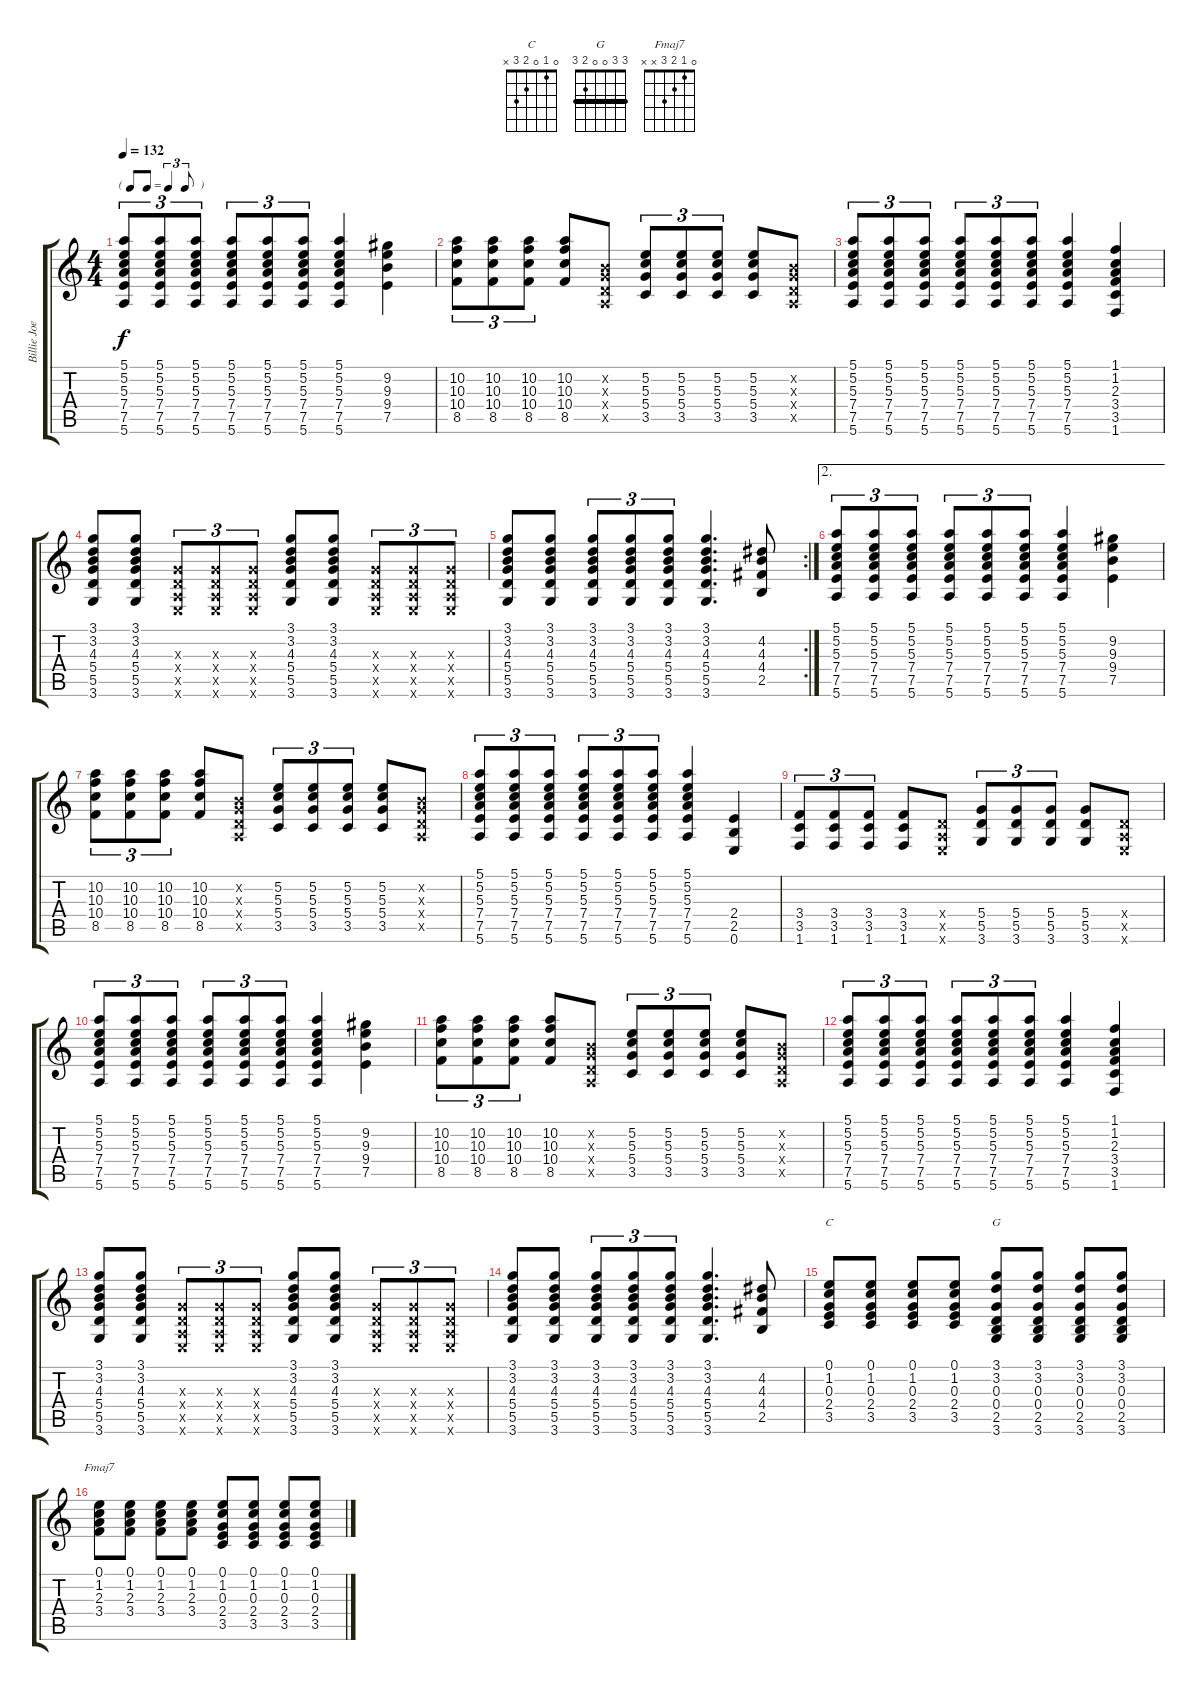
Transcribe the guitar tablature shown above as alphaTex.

\track ("Billie Joe(Guitar)" "Billie Joe") {instrument overdrivenguitar}
\staff {score tabs}
\tuning (E4 B3 G3 D3 A2 E2) {hide}
\chord ("C" 0 1 0 2 3 x)
\chord ("G" 3 3 0 0 2 3) {barre 3}
\chord ("Fmaj7" 0 1 2 3 x x)
\ts (4 4)
\tf triplet8th
\tempo 132
\clef g2
\ks c
(5.1 5.2 5.3 7.4 7.5 5.6).8{tu (3 2) dy f} (5.1 5.2 5.3 7.4 7.5 5.6).8{tu (3 2)} (5.1 5.2 5.3 7.4 7.5 5.6).8{tu (3 2)} (5.1 5.2 5.3 7.4 7.5 5.6).8{tu (3 2)} (5.1 5.2 5.3 7.4 7.5 5.6).8{tu (3 2)} (5.1 5.2 5.3 7.4 7.5 5.6).8{tu (3 2)} (5.1 5.2 5.3 7.4 7.5 5.6).4 (9.2 9.3 9.4 7.5).4 |
(10.2 10.3 10.4 8.5).8{tu (3 2)} (10.2 10.3 10.4 8.5).8{tu (3 2)} (10.2 10.3 10.4 8.5).8{tu (3 2)} (10.2 10.3 10.4 8.5).8 (0.2{x} 0.3{x} 0.4{x} 0.5{x}).8 (5.2 5.3 5.4 3.5).8{tu (3 2)} (5.2 5.3 5.4 3.5).8{tu (3 2)} (5.2 5.3 5.4 3.5).8{tu (3 2)} (5.2 5.3 5.4 3.5).8 (0.2{x} 0.3{x} 0.4{x} 0.5{x}).8 |
(5.1 5.2 5.3 7.4 7.5 5.6).8{tu (3 2)} (5.1 5.2 5.3 7.4 7.5 5.6).8{tu (3 2)} (5.1 5.2 5.3 7.4 7.5 5.6).8{tu (3 2)} (5.1 5.2 5.3 7.4 7.5 5.6).8{tu (3 2)} (5.1 5.2 5.3 7.4 7.5 5.6).8{tu (3 2)} (5.1 5.2 5.3 7.4 7.5 5.6).8{tu (3 2)} (5.1 5.2 5.3 7.4 7.5 5.6).4 (1.1 1.2 2.3 3.4 3.5 1.6).4 |
(3.1 3.2 4.3 5.4 5.5 3.6).8 (3.1 3.2 4.3 5.4 5.5 3.6).8 (0.3{x} 0.4{x} 0.5{x} 0.6{x}).8{tu (3 2)} (0.3{x} 0.4{x} 0.5{x} 0.6{x}).8{tu (3 2)} (0.3{x} 0.4{x} 0.5{x} 0.6{x}).8{tu (3 2)} (3.1 3.2 4.3 5.4 5.5 3.6).8 (3.1 3.2 4.3 5.4 5.5 3.6).8 (0.3{x} 0.4{x} 0.5{x} 0.6{x}).8{tu (3 2)} (0.3{x} 0.4{x} 0.5{x} 0.6{x}).8{tu (3 2)} (0.3{x} 0.4{x} 0.5{x} 0.6{x}).8{tu (3 2)} |
\rc 2
(3.1 3.2 4.3 5.4 5.5 3.6).8 (3.1 3.2 4.3 5.4 5.5 3.6).8 (3.1 3.2 4.3 5.4 5.5 3.6).8{tu (3 2)} (3.1 3.2 4.3 5.4 5.5 3.6).8{tu (3 2)} (3.1 3.2 4.3 5.4 5.5 3.6).8{tu (3 2)} (3.1 3.2 4.3 5.4 5.5 3.6).4{d} (4.2 4.3 4.4 2.5).8 |
\ae 2
(5.1 5.2 5.3 7.4 7.5 5.6).8{tu (3 2) instrument electricguitarclean} (5.1 5.2 5.3 7.4 7.5 5.6).8{tu (3 2)} (5.1 5.2 5.3 7.4 7.5 5.6).8{tu (3 2)} (5.1 5.2 5.3 7.4 7.5 5.6).8{tu (3 2)} (5.1 5.2 5.3 7.4 7.5 5.6).8{tu (3 2)} (5.1 5.2 5.3 7.4 7.5 5.6).8{tu (3 2)} (5.1 5.2 5.3 7.4 7.5 5.6).4 (9.2 9.3 9.4 7.5).4 |
(10.2 10.3 10.4 8.5).8{tu (3 2)} (10.2 10.3 10.4 8.5).8{tu (3 2)} (10.2 10.3 10.4 8.5).8{tu (3 2)} (10.2 10.3 10.4 8.5).8 (0.2{x} 0.3{x} 0.4{x} 0.5{x}).8 (5.2 5.3 5.4 3.5).8{tu (3 2)} (5.2 5.3 5.4 3.5).8{tu (3 2)} (5.2 5.3 5.4 3.5).8{tu (3 2)} (5.2 5.3 5.4 3.5).8 (0.2{x} 0.3{x} 0.4{x} 0.5{x}).8 |
(5.1 5.2 5.3 7.4 7.5 5.6).8{tu (3 2)} (5.1 5.2 5.3 7.4 7.5 5.6).8{tu (3 2)} (5.1 5.2 5.3 7.4 7.5 5.6).8{tu (3 2)} (5.1 5.2 5.3 7.4 7.5 5.6).8{tu (3 2)} (5.1 5.2 5.3 7.4 7.5 5.6).8{tu (3 2)} (5.1 5.2 5.3 7.4 7.5 5.6).8{tu (3 2)} (5.1 5.2 5.3 7.4 7.5 5.6).4 (2.4 2.5 0.6).4 |
(3.4 3.5 1.6).8{tu (3 2)} (3.4 3.5 1.6).8{tu (3 2)} (3.4 3.5 1.6).8{tu (3 2)} (3.4 3.5 1.6).8 (0.4{x} 0.5{x} 0.6{x}).8 (5.4 5.5 3.6).8{tu (3 2)} (5.4 5.5 3.6).8{tu (3 2)} (5.4 5.5 3.6).8{tu (3 2)} (5.4 5.5 3.6).8 (0.4{x} 0.5{x} 0.6{x}).8 |
(5.1 5.2 5.3 7.4 7.5 5.6).8{tu (3 2)} (5.1 5.2 5.3 7.4 7.5 5.6).8{tu (3 2)} (5.1 5.2 5.3 7.4 7.5 5.6).8{tu (3 2)} (5.1 5.2 5.3 7.4 7.5 5.6).8{tu (3 2)} (5.1 5.2 5.3 7.4 7.5 5.6).8{tu (3 2)} (5.1 5.2 5.3 7.4 7.5 5.6).8{tu (3 2)} (5.1 5.2 5.3 7.4 7.5 5.6).4 (9.2 9.3 9.4 7.5).4 |
(10.2 10.3 10.4 8.5).8{tu (3 2)} (10.2 10.3 10.4 8.5).8{tu (3 2)} (10.2 10.3 10.4 8.5).8{tu (3 2)} (10.2 10.3 10.4 8.5).8 (0.2{x} 0.3{x} 0.4{x} 0.5{x}).8 (5.2 5.3 5.4 3.5).8{tu (3 2)} (5.2 5.3 5.4 3.5).8{tu (3 2)} (5.2 5.3 5.4 3.5).8{tu (3 2)} (5.2 5.3 5.4 3.5).8 (0.2{x} 0.3{x} 0.4{x} 0.5{x}).8 |
(5.1 5.2 5.3 7.4 7.5 5.6).8{tu (3 2)} (5.1 5.2 5.3 7.4 7.5 5.6).8{tu (3 2)} (5.1 5.2 5.3 7.4 7.5 5.6).8{tu (3 2)} (5.1 5.2 5.3 7.4 7.5 5.6).8{tu (3 2)} (5.1 5.2 5.3 7.4 7.5 5.6).8{tu (3 2)} (5.1 5.2 5.3 7.4 7.5 5.6).8{tu (3 2)} (5.1 5.2 5.3 7.4 7.5 5.6).4 (1.1 1.2 2.3 3.4 3.5 1.6).4 |
(3.1 3.2 4.3 5.4 5.5 3.6).8 (3.1 3.2 4.3 5.4 5.5 3.6).8 (0.3{x} 0.4{x} 0.5{x} 0.6{x}).8{tu (3 2)} (0.3{x} 0.4{x} 0.5{x} 0.6{x}).8{tu (3 2)} (0.3{x} 0.4{x} 0.5{x} 0.6{x}).8{tu (3 2)} (3.1 3.2 4.3 5.4 5.5 3.6).8 (3.1 3.2 4.3 5.4 5.5 3.6).8 (0.3{x} 0.4{x} 0.5{x} 0.6{x}).8{tu (3 2)} (0.3{x} 0.4{x} 0.5{x} 0.6{x}).8{tu (3 2)} (0.3{x} 0.4{x} 0.5{x} 0.6{x}).8{tu (3 2)} |
(3.1 3.2 4.3 5.4 5.5 3.6).8 (3.1 3.2 4.3 5.4 5.5 3.6).8 (3.1 3.2 4.3 5.4 5.5 3.6).8{tu (3 2)} (3.1 3.2 4.3 5.4 5.5 3.6).8{tu (3 2)} (3.1 3.2 4.3 5.4 5.5 3.6).8{tu (3 2)} (3.1 3.2 4.3 5.4 5.5 3.6).4{d} (4.2 4.3 4.4 2.5).8{balance 8} |
(0.1 1.2 0.3 2.4 3.5).8{ch "C"} (0.1 1.2 0.3 2.4 3.5).8 (0.1 1.2 0.3 2.4 3.5).8 (0.1 1.2 0.3 2.4 3.5).8 (3.1 3.2 0.3 0.4 2.5 3.6).8{ch "G"} (3.1 3.2 0.3 0.4 2.5 3.6).8 (3.1 3.2 0.3 0.4 2.5 3.6).8 (3.1 3.2 0.3 0.4 2.5 3.6).8 |
(0.1 1.2 2.3 3.4).8{ch "Fmaj7"} (0.1 1.2 2.3 3.4).8 (0.1 1.2 2.3 3.4).8 (0.1 1.2 2.3 3.4).8 (0.1 1.2 0.3 2.4 3.5).8 (0.1 1.2 0.3 2.4 3.5).8 (0.1 1.2 0.3 2.4 3.5).8 (0.1 1.2 0.3 2.4 3.5).8
